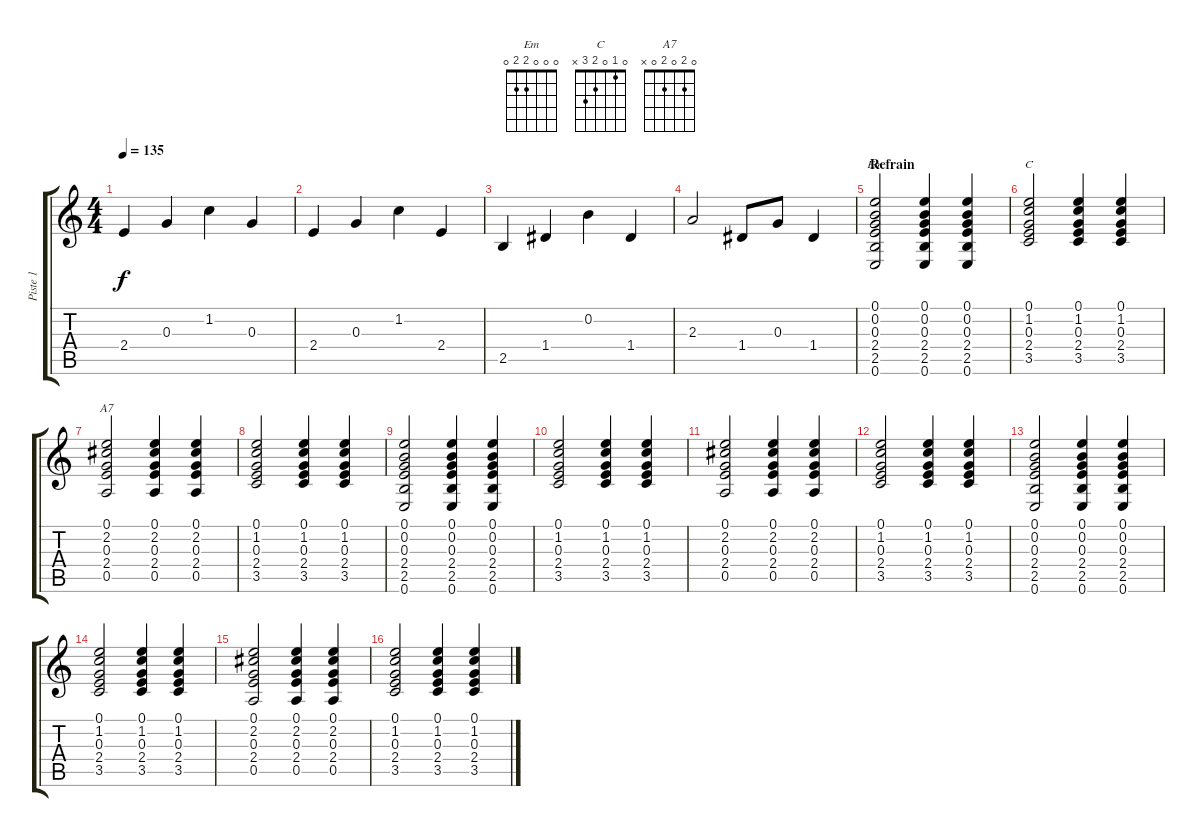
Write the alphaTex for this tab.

\track ("Piste 1" "Piste 1") {instrument acousticguitarsteel}
\staff {score tabs}
\tuning (E4 B3 G3 D3 A2 E2) {hide}
\chord ("Em" 0 0 0 2 2 0)
\chord ("C" 0 1 0 2 3 x)
\chord ("A7" 0 2 0 2 0 x)
\ts (4 4)
\tempo 135
\clef g2
\ks c
2.4.4{dy f} 0.3.4 1.2.4 0.3.4 |
2.4.4 0.3.4 1.2.4 2.4.4 |
2.5.4 1.4.4 0.2.4 1.4.4 |
2.3.2 1.4.8 0.3.8 1.4.4 |
\section ("" "Refrain")
(0.1 0.2 0.3 2.4 2.5 0.6).2{ch "Em"} (0.1 0.2 0.3 2.4 2.5 0.6).4 (0.1 0.2 0.3 2.4 2.5 0.6).4 |
(0.1 1.2 0.3 2.4 3.5).2{ch "C"} (0.1 1.2 0.3 2.4 3.5).4 (0.1 1.2 0.3 2.4 3.5).4 |
(0.1 2.2 0.3 2.4 0.5).2{ch "A7"} (0.1 2.2 0.3 2.4 0.5).4 (0.1 2.2 0.3 2.4 0.5).4 |
(0.1 1.2 0.3 2.4 3.5).2 (0.1 1.2 0.3 2.4 3.5).4 (0.1 1.2 0.3 2.4 3.5).4 |
(0.1 0.2 0.3 2.4 2.5 0.6).2 (0.1 0.2 0.3 2.4 2.5 0.6).4 (0.1 0.2 0.3 2.4 2.5 0.6).4 |
(0.1 1.2 0.3 2.4 3.5).2 (0.1 1.2 0.3 2.4 3.5).4 (0.1 1.2 0.3 2.4 3.5).4 |
(0.1 2.2 0.3 2.4 0.5).2 (0.1 2.2 0.3 2.4 0.5).4 (0.1 2.2 0.3 2.4 0.5).4 |
(0.1 1.2 0.3 2.4 3.5).2 (0.1 1.2 0.3 2.4 3.5).4 (0.1 1.2 0.3 2.4 3.5).4 |
(0.1 0.2 0.3 2.4 2.5 0.6).2 (0.1 0.2 0.3 2.4 2.5 0.6).4 (0.1 0.2 0.3 2.4 2.5 0.6).4 |
(0.1 1.2 0.3 2.4 3.5).2 (0.1 1.2 0.3 2.4 3.5).4 (0.1 1.2 0.3 2.4 3.5).4 |
(0.1 2.2 0.3 2.4 0.5).2 (0.1 2.2 0.3 2.4 0.5).4 (0.1 2.2 0.3 2.4 0.5).4 |
(0.1 1.2 0.3 2.4 3.5).2 (0.1 1.2 0.3 2.4 3.5).4 (0.1 1.2 0.3 2.4 3.5).4
